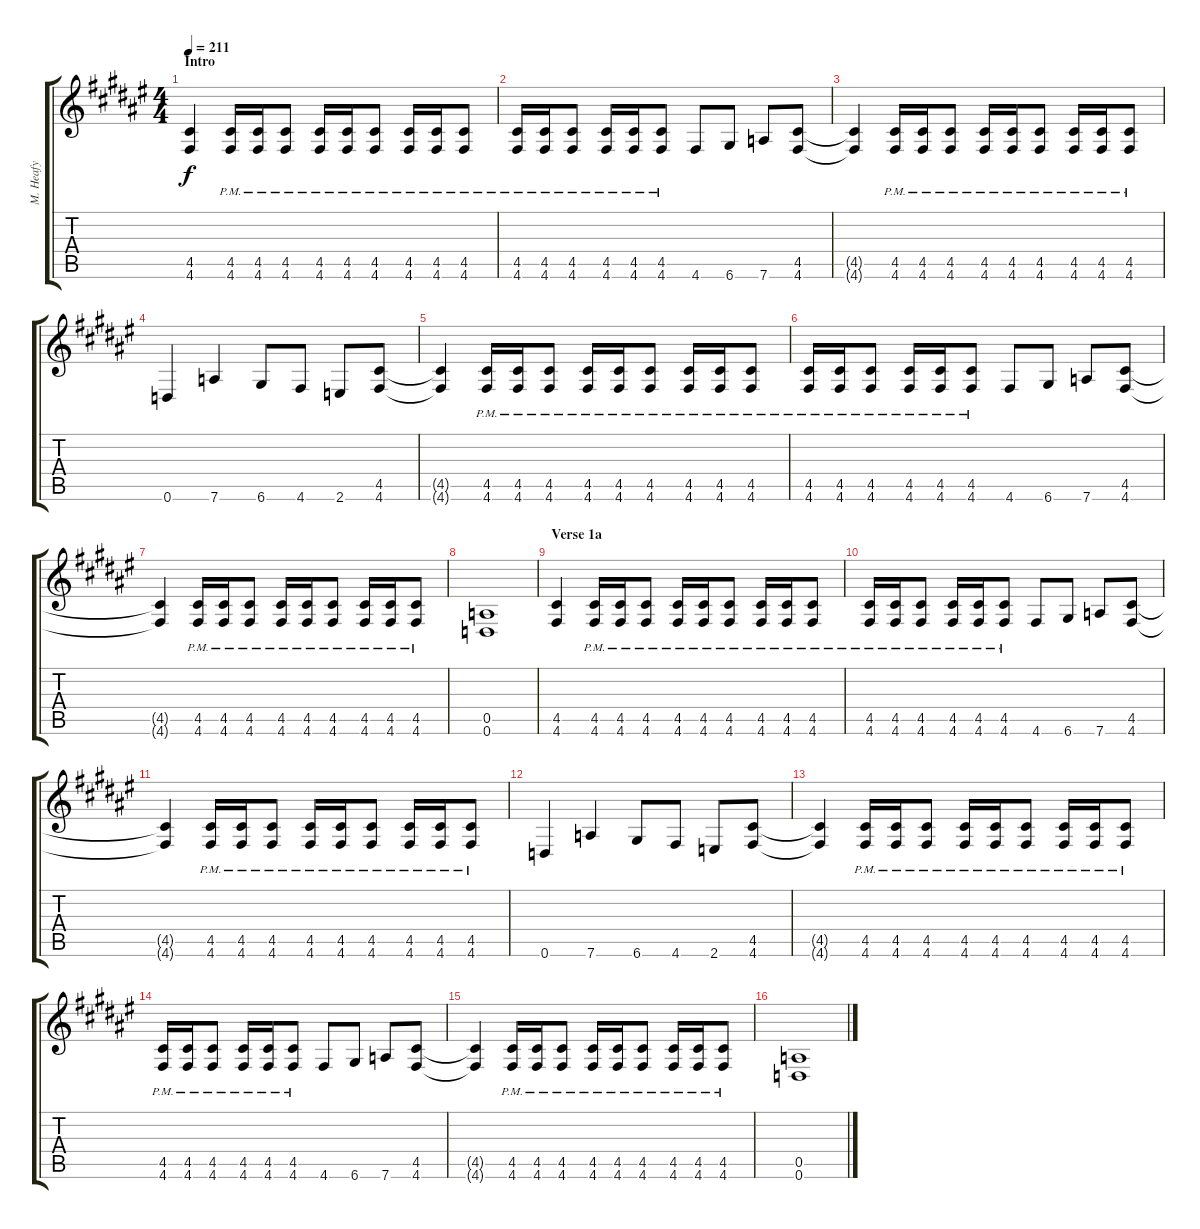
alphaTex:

\track ("M. Heafy" "M. Heafy") {instrument overdrivenguitar}
\staff {score tabs}
\tuning (E4 B3 G3 D3 A2 D2) {hide}
\ts (4 4)
\section ("" "Intro")
\tempo 211
\clef g2
\ks d#minor
(4.5 4.6).4{dy f instrument overdrivenguitar} (4.5{pm} 4.6{pm}).16 (4.5{pm} 4.6{pm}).16 (4.5{pm} 4.6{pm}).8 (4.5{pm} 4.6{pm}).16 (4.5{pm} 4.6{pm}).16 (4.5{pm} 4.6{pm}).8 (4.5{pm} 4.6{pm}).16 (4.5{pm} 4.6{pm}).16 (4.5{pm} 4.6{pm}).8 |
(4.5{pm} 4.6{pm}).16 (4.5{pm} 4.6{pm}).16 (4.5{pm} 4.6{pm}).8 (4.5{pm} 4.6{pm}).16 (4.5{pm} 4.6{pm}).16 (4.5{pm} 4.6{pm}).8 4.6.8 6.6.8 7.6.8 (4.5 4.6).8 |
(4.5{t} 4.6{t}).4 (4.5{pm} 4.6{pm}).16 (4.5{pm} 4.6{pm}).16 (4.5{pm} 4.6{pm}).8 (4.5{pm} 4.6{pm}).16 (4.5{pm} 4.6{pm}).16 (4.5{pm} 4.6{pm}).8 (4.5{pm} 4.6{pm}).16 (4.5{pm} 4.6{pm}).16 (4.5{pm} 4.6{pm}).8 |
0.6.4 7.6.4 6.6.8 4.6.8 2.6.8 (4.5 4.6).8 |
(4.5{t} 4.6{t}).4 (4.5{pm} 4.6{pm}).16 (4.5{pm} 4.6{pm}).16 (4.5{pm} 4.6{pm}).8 (4.5{pm} 4.6{pm}).16 (4.5{pm} 4.6{pm}).16 (4.5{pm} 4.6{pm}).8 (4.5{pm} 4.6{pm}).16 (4.5{pm} 4.6{pm}).16 (4.5{pm} 4.6{pm}).8 |
(4.5{pm} 4.6{pm}).16 (4.5{pm} 4.6{pm}).16 (4.5{pm} 4.6{pm}).8 (4.5{pm} 4.6{pm}).16 (4.5{pm} 4.6{pm}).16 (4.5{pm} 4.6{pm}).8 4.6.8 6.6.8 7.6.8 (4.5 4.6).8 |
(4.5{t} 4.6{t}).4 (4.5{pm} 4.6{pm}).16 (4.5{pm} 4.6{pm}).16 (4.5{pm} 4.6{pm}).8 (4.5{pm} 4.6{pm}).16 (4.5{pm} 4.6{pm}).16 (4.5{pm} 4.6{pm}).8 (4.5{pm} 4.6{pm}).16 (4.5{pm} 4.6{pm}).16 (4.5{pm} 4.6{pm}).8 |
(0.5 0.6).1 |
\section ("" "Verse 1a")
(4.5 4.6).4 (4.5{pm} 4.6{pm}).16 (4.5{pm} 4.6{pm}).16 (4.5{pm} 4.6{pm}).8 (4.5{pm} 4.6{pm}).16 (4.5{pm} 4.6{pm}).16 (4.5{pm} 4.6{pm}).8 (4.5{pm} 4.6{pm}).16 (4.5{pm} 4.6{pm}).16 (4.5{pm} 4.6{pm}).8 |
(4.5{pm} 4.6{pm}).16 (4.5{pm} 4.6{pm}).16 (4.5{pm} 4.6{pm}).8 (4.5{pm} 4.6{pm}).16 (4.5{pm} 4.6{pm}).16 (4.5{pm} 4.6{pm}).8 4.6.8 6.6.8 7.6.8 (4.5 4.6).8 |
(4.5{t} 4.6{t}).4 (4.5{pm} 4.6{pm}).16 (4.5{pm} 4.6{pm}).16 (4.5{pm} 4.6{pm}).8 (4.5{pm} 4.6{pm}).16 (4.5{pm} 4.6{pm}).16 (4.5{pm} 4.6{pm}).8 (4.5{pm} 4.6{pm}).16 (4.5{pm} 4.6{pm}).16 (4.5{pm} 4.6{pm}).8 |
0.6.4 7.6.4 6.6.8 4.6.8 2.6.8 (4.5 4.6).8 |
(4.5{t} 4.6{t}).4 (4.5{pm} 4.6{pm}).16 (4.5{pm} 4.6{pm}).16 (4.5{pm} 4.6{pm}).8 (4.5{pm} 4.6{pm}).16 (4.5{pm} 4.6{pm}).16 (4.5{pm} 4.6{pm}).8 (4.5{pm} 4.6{pm}).16 (4.5{pm} 4.6{pm}).16 (4.5{pm} 4.6{pm}).8 |
(4.5{pm} 4.6{pm}).16 (4.5{pm} 4.6{pm}).16 (4.5{pm} 4.6{pm}).8 (4.5{pm} 4.6{pm}).16 (4.5{pm} 4.6{pm}).16 (4.5{pm} 4.6{pm}).8 4.6.8 6.6.8 7.6.8 (4.5 4.6).8 |
(4.5{t} 4.6{t}).4 (4.5{pm} 4.6{pm}).16 (4.5{pm} 4.6{pm}).16 (4.5{pm} 4.6{pm}).8 (4.5{pm} 4.6{pm}).16 (4.5{pm} 4.6{pm}).16 (4.5{pm} 4.6{pm}).8 (4.5{pm} 4.6{pm}).16 (4.5{pm} 4.6{pm}).16 (4.5{pm} 4.6{pm}).8 |
(0.5 0.6).1
